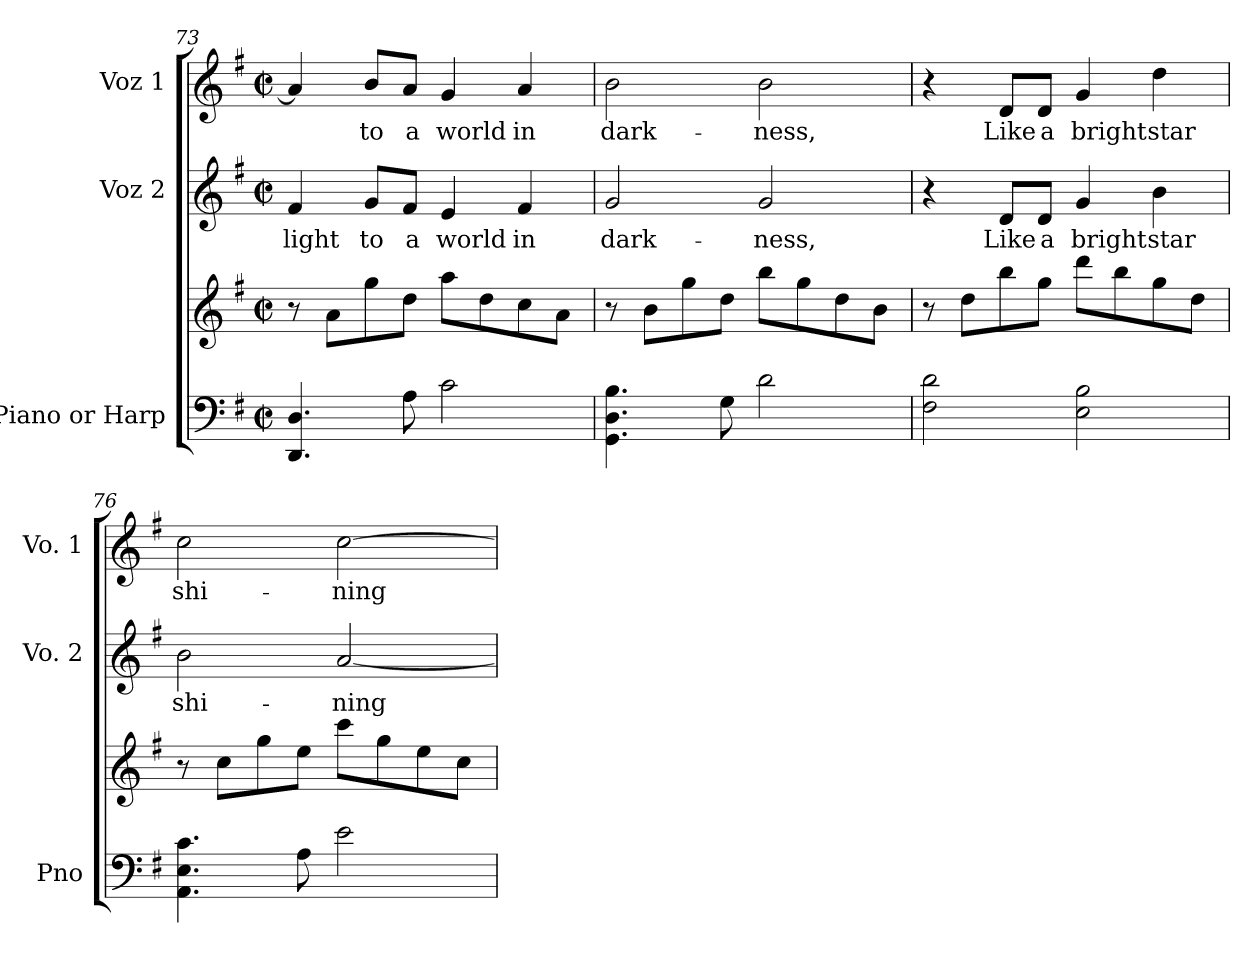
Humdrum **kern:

**kern	**kern	**kern	**text	**kern	**text
*part3	*part3	*part2	*part2	*part1	*part1
*staff4	*staff3	*staff2	*staff2	*staff1	*staff1
*I"Piano or Harp	*	*I"Voz 2	*	*I"Voz 1	*
*I'Pno	*	*I'Vo. 2	*	*I'Vo. 1	*
!!LO:LB:g=z
*clefF4	*clefG2	*clefG2	*	*clefG2	*
*k[f#]	*k[f#]	*k[f#]	*	*k[f#]	*
*G:	*G:	*G:	*	*G:	*
*M2/2	*M2/2	*M2/2	*	*M2/2	*
*met(c|)	*met(c|)	*met(c|)	*	*met(c|)	*
=73	=73	=73	=73	=73	=73
4.DD/ 4.D/	8r	4f#/	light	4a/]	.
.	8a\L	.	.	.	.
.	8gg\	8g/L	to	8b/L	to
8A\	8dd\J	8f#/J	a	8a/J	a
2c\	8aa\L	4e/	world	4g/	world
.	8dd\	.	.	.	.
.	8cc\	4f#/	in	4a/	in
.	8a\J	.	.	.	.
=74	=74	=74	=74	=74	=74
4.GG\ 4.D\ 4.B\	8r	2g/	dark-	2b\	dark-
.	8b\L	.	.	.	.
.	8gg\	.	.	.	.
8G\	8dd\J	.	.	.	.
2d\	8bb\L	2g/	ness,	2b\	ness,
.	8gg\	.	.	.	.
.	8dd\	.	.	.	.
.	8b\J	.	.	.	.
=75	=75	=75	=75	=75	=75
2F#\ 2d\	8r	4r	.	4r	.
.	8dd\L	.	.	.	.
.	8bb\	8d/L	Like	8d/L	Like
.	8gg\J	8d/J	a	8d/J	a
2E\ 2B\	8ddd\L	4g/	bright	4g/	bright
.	8bb\	.	.	.	.
.	8gg\	4b\	star	4dd\	star
.	8dd\J	.	.	.	.
=76	=76	=76	=76	=76	=76
4.AA\ 4.E\ 4.c\	8r	2b\	shi-	2cc\	shi-
.	8cc\L	.	.	.	.
.	8gg\	.	.	.	.
8A\	8ee\J	.	.	.	.
2e\	8ccc\L	[2a/	ning	[2cc\	ning
.	8gg\	.	.	.	.
.	8ee\	.	.	.	.
.	8cc\J	.	.	.	.
=	=	=	=	=	=
*-	*-	*-	*-	*-	*-
